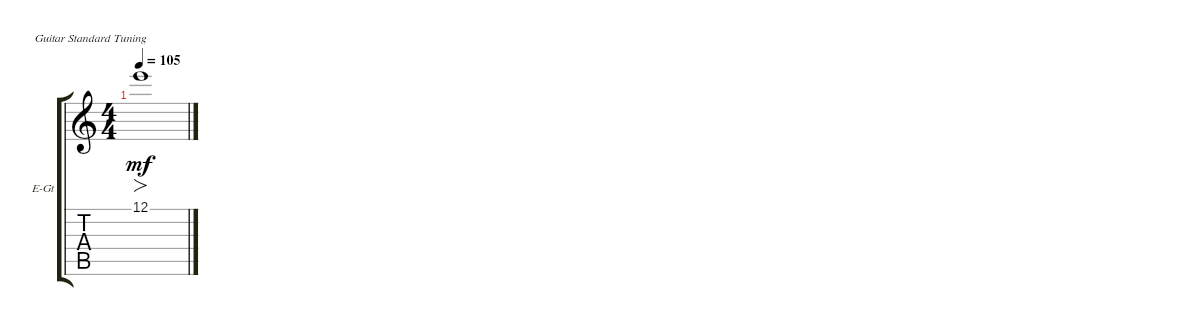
\defaultSystemsLayout 4
\bracketExtendMode groupsimilarinstruments
\firstSystemTrackNameOrientation horizontal
\otherSystemsTrackNameOrientation horizontal
\track ("Snow(Dist)" "E-Gt") {instrument distortionguitar}
\staff {score tabs}
\tuning (E4 B3 G3 D3 A2 E2)
\ts (4 4)
\tempo 105
\clef g2
\scale
0.333333
\ks c
12.1{t}.1{fo dy mf}
